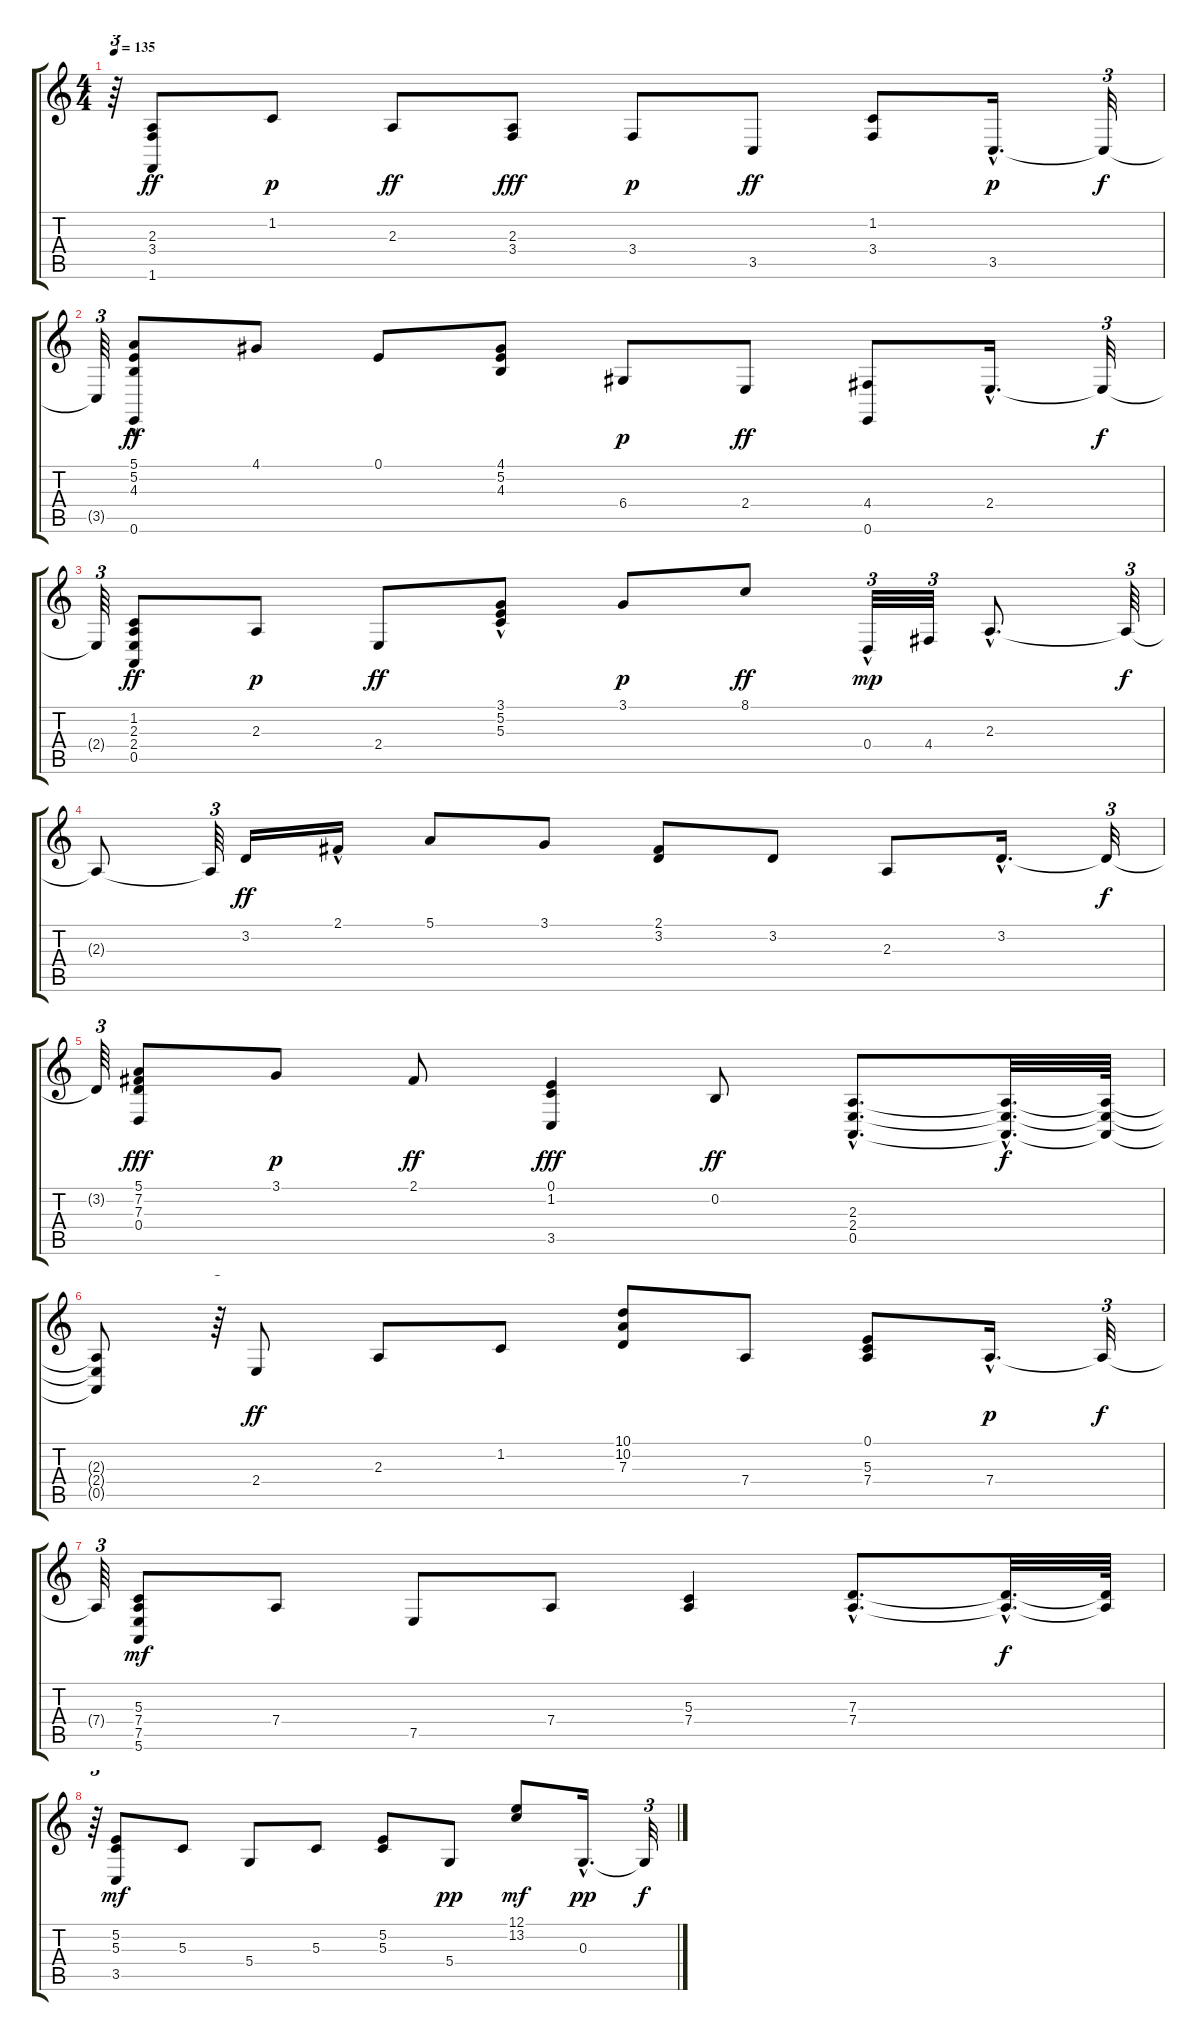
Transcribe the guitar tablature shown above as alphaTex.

\track "" {instrument acousticgrandpiano}
\staff {score tabs}
\tuning (E4 B3 G3 D3 A2 E2) {hide}
\ts (4 4)
\tempo 135
\clef g2
\ks c
r.64{tu (3 2) dy f} (2.3 3.4 1.6).8{dy ff} 1.2.8{dy p} 2.3.8{dy ff} (2.3 3.4).8{dy fff} 3.4.8{dy p} 3.5.8{dy ff} (1.2 3.4).8 3.5{hac}.16{d dy p} 3.5{t}.32{tu (3 2) dy f} |
3.5{t}.64{tu (3 2)} (5.1 5.2 4.3 0.6{hac}).8{dy ff} 4.1.8 0.1.8 (4.1 5.2 4.3).8 6.4.8{dy p} 2.4.8{dy ff} (4.4 0.6).8 2.4{hac}.16{d} 2.4{t}.32{tu (3 2) dy f} |
2.4{t}.64{tu (3 2)} (1.2 2.3 2.4 0.5).8{dy ff} 2.3.8{dy p} 2.4.8{dy ff} (3.1 5.2 5.3{hac}).8 3.1.8{dy p} 8.1.8{dy ff} 0.4{hac}.32{tu (3 2) dy mp} 4.4.32{tu (3 2)} 2.3{hac}.8{d} 2.3{t}.64{tu (3 2) dy f} |
2.3{t}.8 2.3{t}.64{tu (3 2)} 3.2.16{dy ff} 2.1{hac}.16 5.1.8 3.1.8 (2.1 3.2).8 3.2.8 2.3.8 3.2{hac}.16{d} 3.2{t}.32{tu (3 2) dy f} |
3.2{t}.64{tu (3 2)} (5.1 7.2 7.3 0.4).8{dy fff} 3.1.8{dy p} 2.1.8{dy ff} (0.1 1.2 3.5).4{dy fff} 0.2.8{dy ff} (2.3{hac} 2.4{hac} 0.5{hac}).8{d} (2.3{hac t} 2.4{hac t} 0.5{hac t}).32{d dy f} (2.3{t} 2.4{t} 0.5{t}).64 |
(2.3{t} 2.4{t} 0.5{t}).8 r.64{tu (3 2)} 2.4.8{dy ff} 2.3.8 1.2.8 (10.1 10.2 7.3).8 7.4.8 (0.1 5.3 7.4).8 7.4{hac}.16{d dy p} 7.4{t}.32{tu (3 2) dy f} |
7.4{t}.64{tu (3 2)} (5.3 7.4 7.5 5.6).8{dy mf} 7.4.8 7.5.8 7.4.8 (5.3 7.4).4 (7.3{hac} 7.4{hac}).8{d} (7.3{hac t} 7.4{hac t}).32{d dy f} (7.3{t} 7.4{t}).64 |
r.64{tu (3 2)} (5.2 5.3 3.5).8{dy mf} 5.3.8 5.4.8 5.3.8 (5.2 5.3).8 5.4.8{dy pp} (12.1 13.2).8{dy mf} 0.3{hac}.16{d dy pp} 0.3{t}.32{tu (3 2) dy f}
